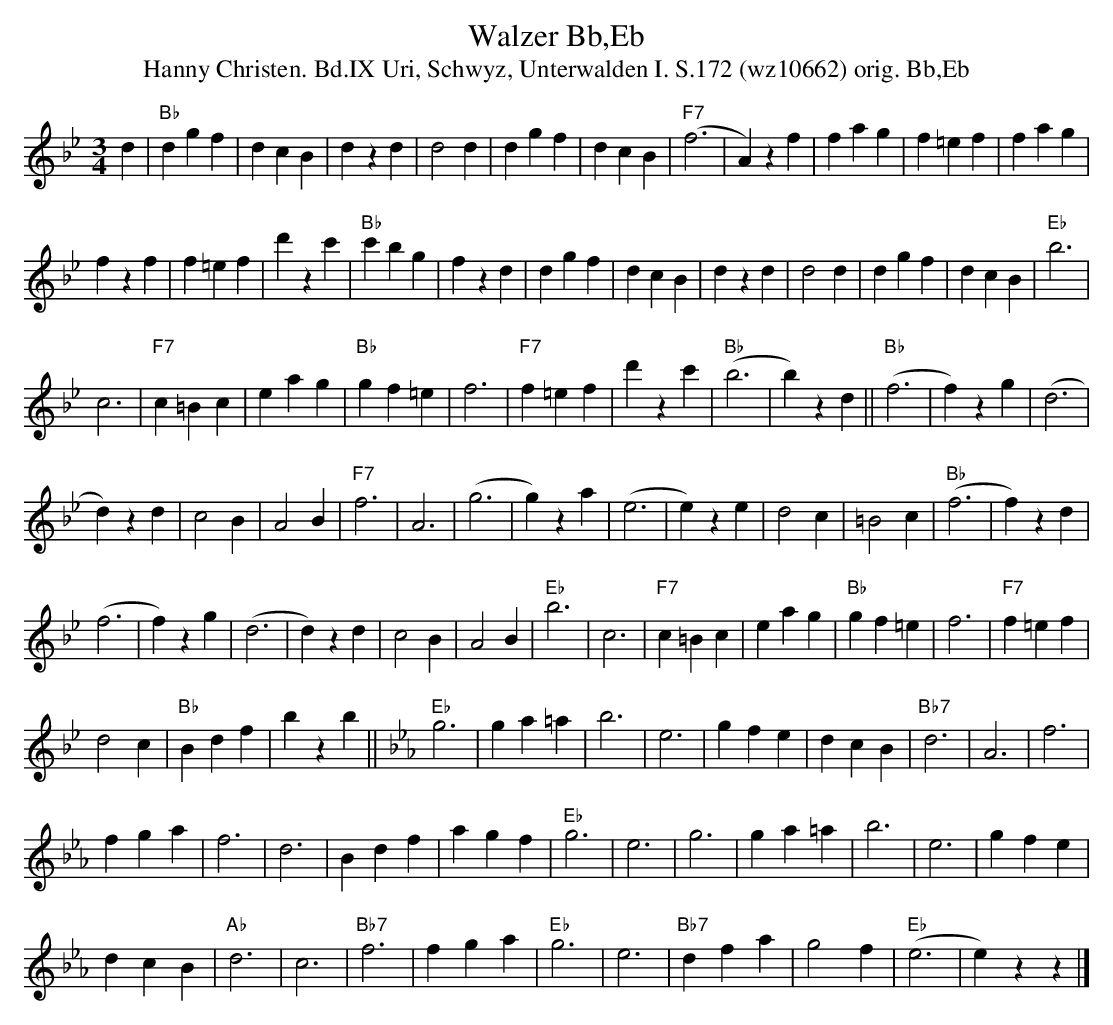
X:1
T: Walzer Bb,Eb
T:Hanny Christen. Bd.IX Uri, Schwyz, Unterwalden I. S.172 (wz10662) orig. Bb,Eb
M:3/4
L:1/4
K:Bb
d | "Bb"dgf | dcB | dzd | d2d | dgf | dcB | "F7"(f3 | A)zf | fag | f=ef | fag |
fzf | f=ef | d'zc' | "Bb"c'bg | fzd | dgf | dcB | dzd | d2d | dgf | dcB | "Eb"b3 |
c3 | "F7"c=Bc | eag | "Bb"gf=e | f3 | "F7"f=ef | d'zc' | "Bb"(b3 | b)zd || "Bb"(f3 | f)zg | (d3 |
d)zd | c2B | A2B | "F7"f3 | A3 | (g3 | g)za | (e3 | e)ze | d2c | =B2c | "Bb"(f3 | f)zd |
(f3 | f)zg | (d3 | d)zd | c2B | A2B | "Eb"b3 | c3 | "F7"c=Bc | eag | "Bb"gf=e | f3 | "F7"f=ef |
d2c | "Bb"Bdf | bzb || [K:Eb] "Eb"g3 | ga=a | b3 | e3 | gfe | dcB | "Bb7"d3 | A3 | f3 |
fga | f3 | d3 | Bdf | agf | "Eb"g3 | e3 | g3 | ga=a | b3 | e3 | gfe |
dcB | "Ab"d3 | c3 | "Bb7"f3 | fga | "Eb"g3 | e3 |  "Bb7"dfa | g2f | "Eb"(e3 | e)zz |]
